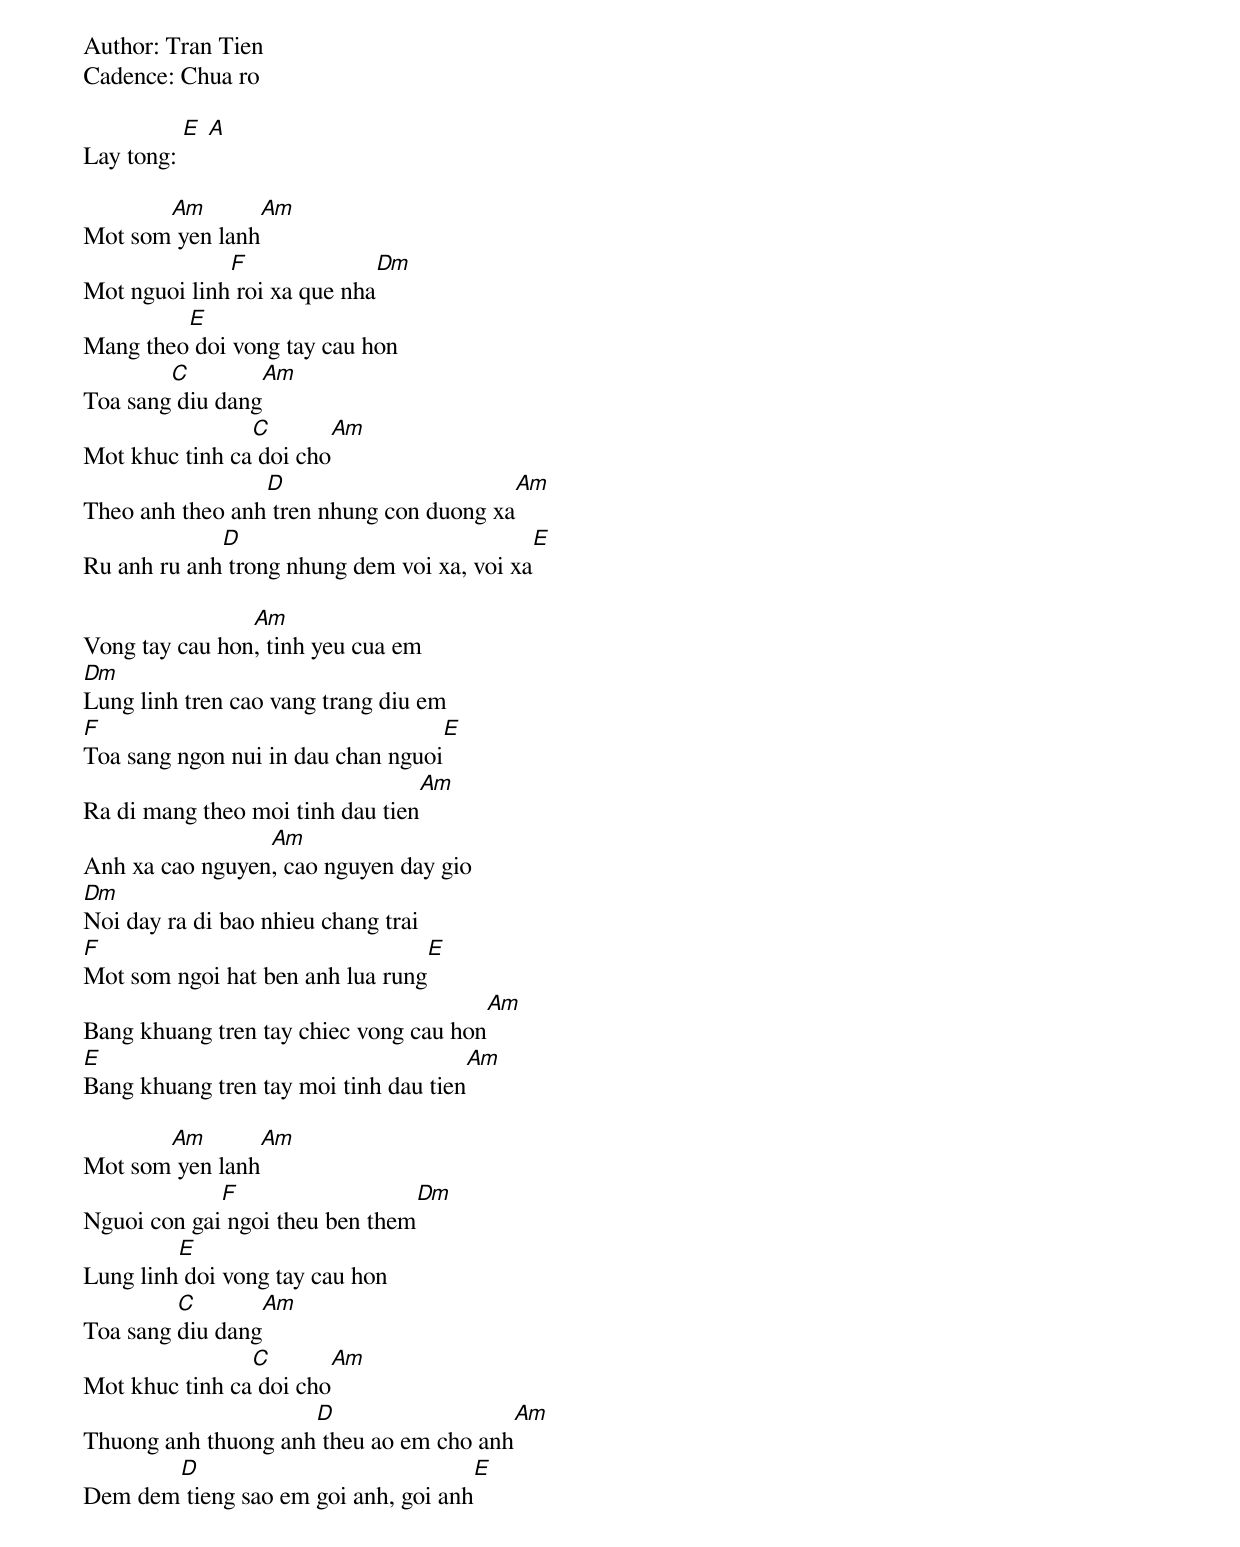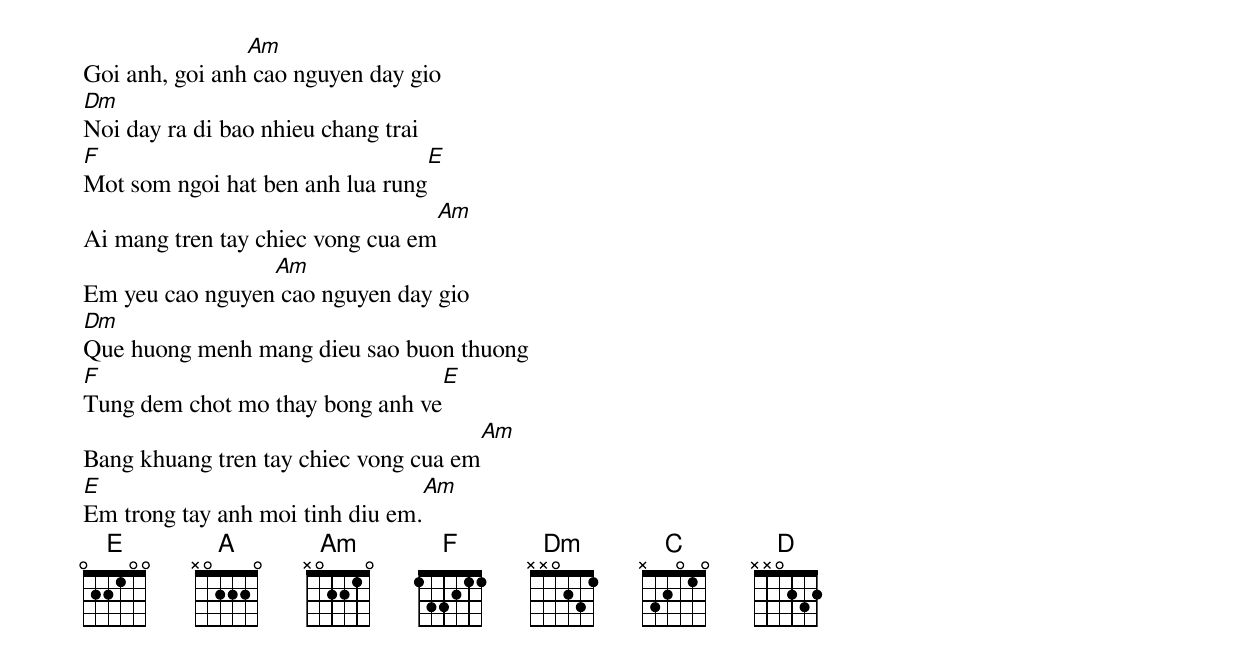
Author: Tran Tien
Cadence: Chua ro

Lay tong: [E] [A]

Mot som[Am] yen lanh[Am]
Mot nguoi linh[F] roi xa que nha[Dm]
Mang theo[E] doi vong tay cau hon
Toa sang[C] diu dang[Am]
Mot khuc tinh ca[C] doi cho[Am]
Theo anh theo anh[D] tren nhung con duong xa[Am]
Ru anh ru anh[D] trong nhung dem voi xa, voi xa[E]

Vong tay cau hon[Am], tinh yeu cua em
[Dm]Lung linh tren cao vang trang diu em
[F]Toa sang ngon nui in dau chan nguoi[E]
Ra di mang theo moi tinh dau tien[Am]
Anh xa cao nguyen[Am], cao nguyen day gio
[Dm]Noi day ra di bao nhieu chang trai
[F]Mot som ngoi hat ben anh lua rung[E]
Bang khuang tren tay chiec vong cau hon[Am]
[E]Bang khuang tren tay moi tinh dau tien[Am]

Mot som[Am] yen lanh[Am]
Nguoi con gai[F] ngoi theu ben them[Dm]
Lung linh[E] doi vong tay cau hon
Toa sang [C]diu dang[Am]
Mot khuc tinh ca[C] doi cho[Am]
Thuong anh thuong anh[D] theu ao em cho anh[Am]
Dem dem[D] tieng sao em goi anh, goi anh[E]

Goi anh, goi anh[Am] cao nguyen day gio
[Dm]Noi day ra di bao nhieu chang trai
[F]Mot som ngoi hat ben anh lua rung[E]
Ai mang tren tay chiec vong cua em[Am]
Em yeu cao nguyen[Am] cao nguyen day gio
[Dm]Que huong menh mang dieu sao buon thuong
[F]Tung dem chot mo thay bong anh ve[E]
Bang khuang tren tay chiec vong cua em[Am]
[E]Em trong tay anh moi tinh diu em.[Am]
